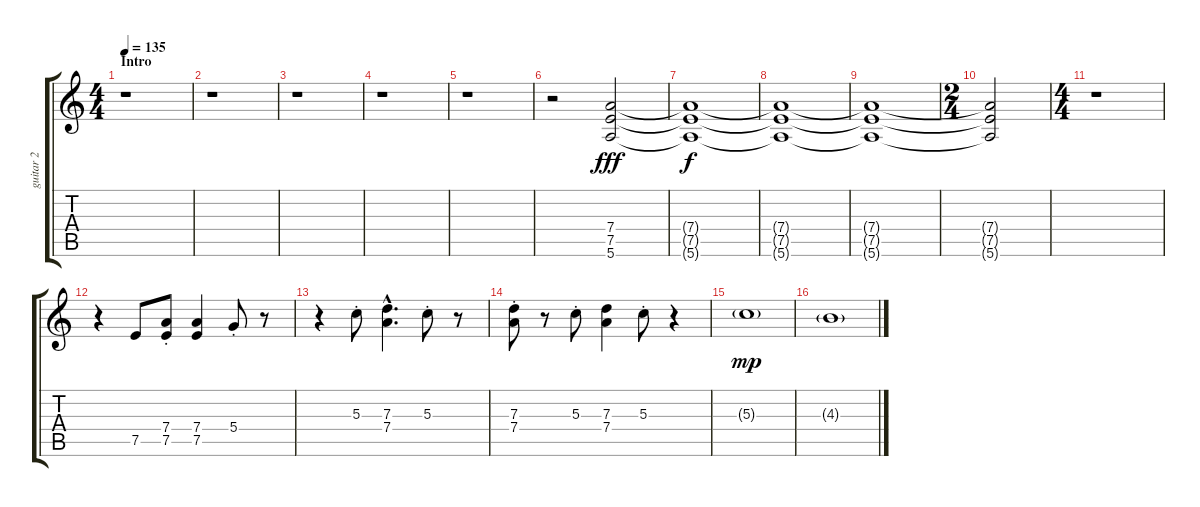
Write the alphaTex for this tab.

\track ("guitar 2" "guitar 2") {instrument distortionguitar}
\staff {score tabs}
\tuning (E4 B3 G3 D3 A2 E2) {hide}
\ts (4 4)
\section ("" "Intro")
\tempo 135
\clef g2
\ks c
r.1{dy fff instrument distortionguitar} |
r.1 |
r.1 |
r.1 |
r.1 |
r.2 (7.4 7.5 5.6).2 |
(7.4{t} 7.5{t} 5.6{t}).1{dy f} |
(7.4{t} 7.5{t} 5.6{t}).1 |
(7.4{t} 7.5{t} 5.6{t}).1 |
\ts (2 4)
(7.4{t} 7.5{t} 5.6{t}).2 |
\ts (4 4)
r.1 |
r.4 7.5.8 (7.4{st} 7.5{st}).8 (7.4 7.5).4 5.4{st}.8 r.8 |
r.4 5.3{st}.8 (7.3{hac} 7.4{hac}).4{d} 5.3{st}.8 r.8 |
(7.3{st} 7.4{st}).8 r.8 5.3{st}.8 (7.3 7.4).4 5.3{st}.8 r.4 |
5.3{g}.1{dy mp} |
4.3{g}.1
